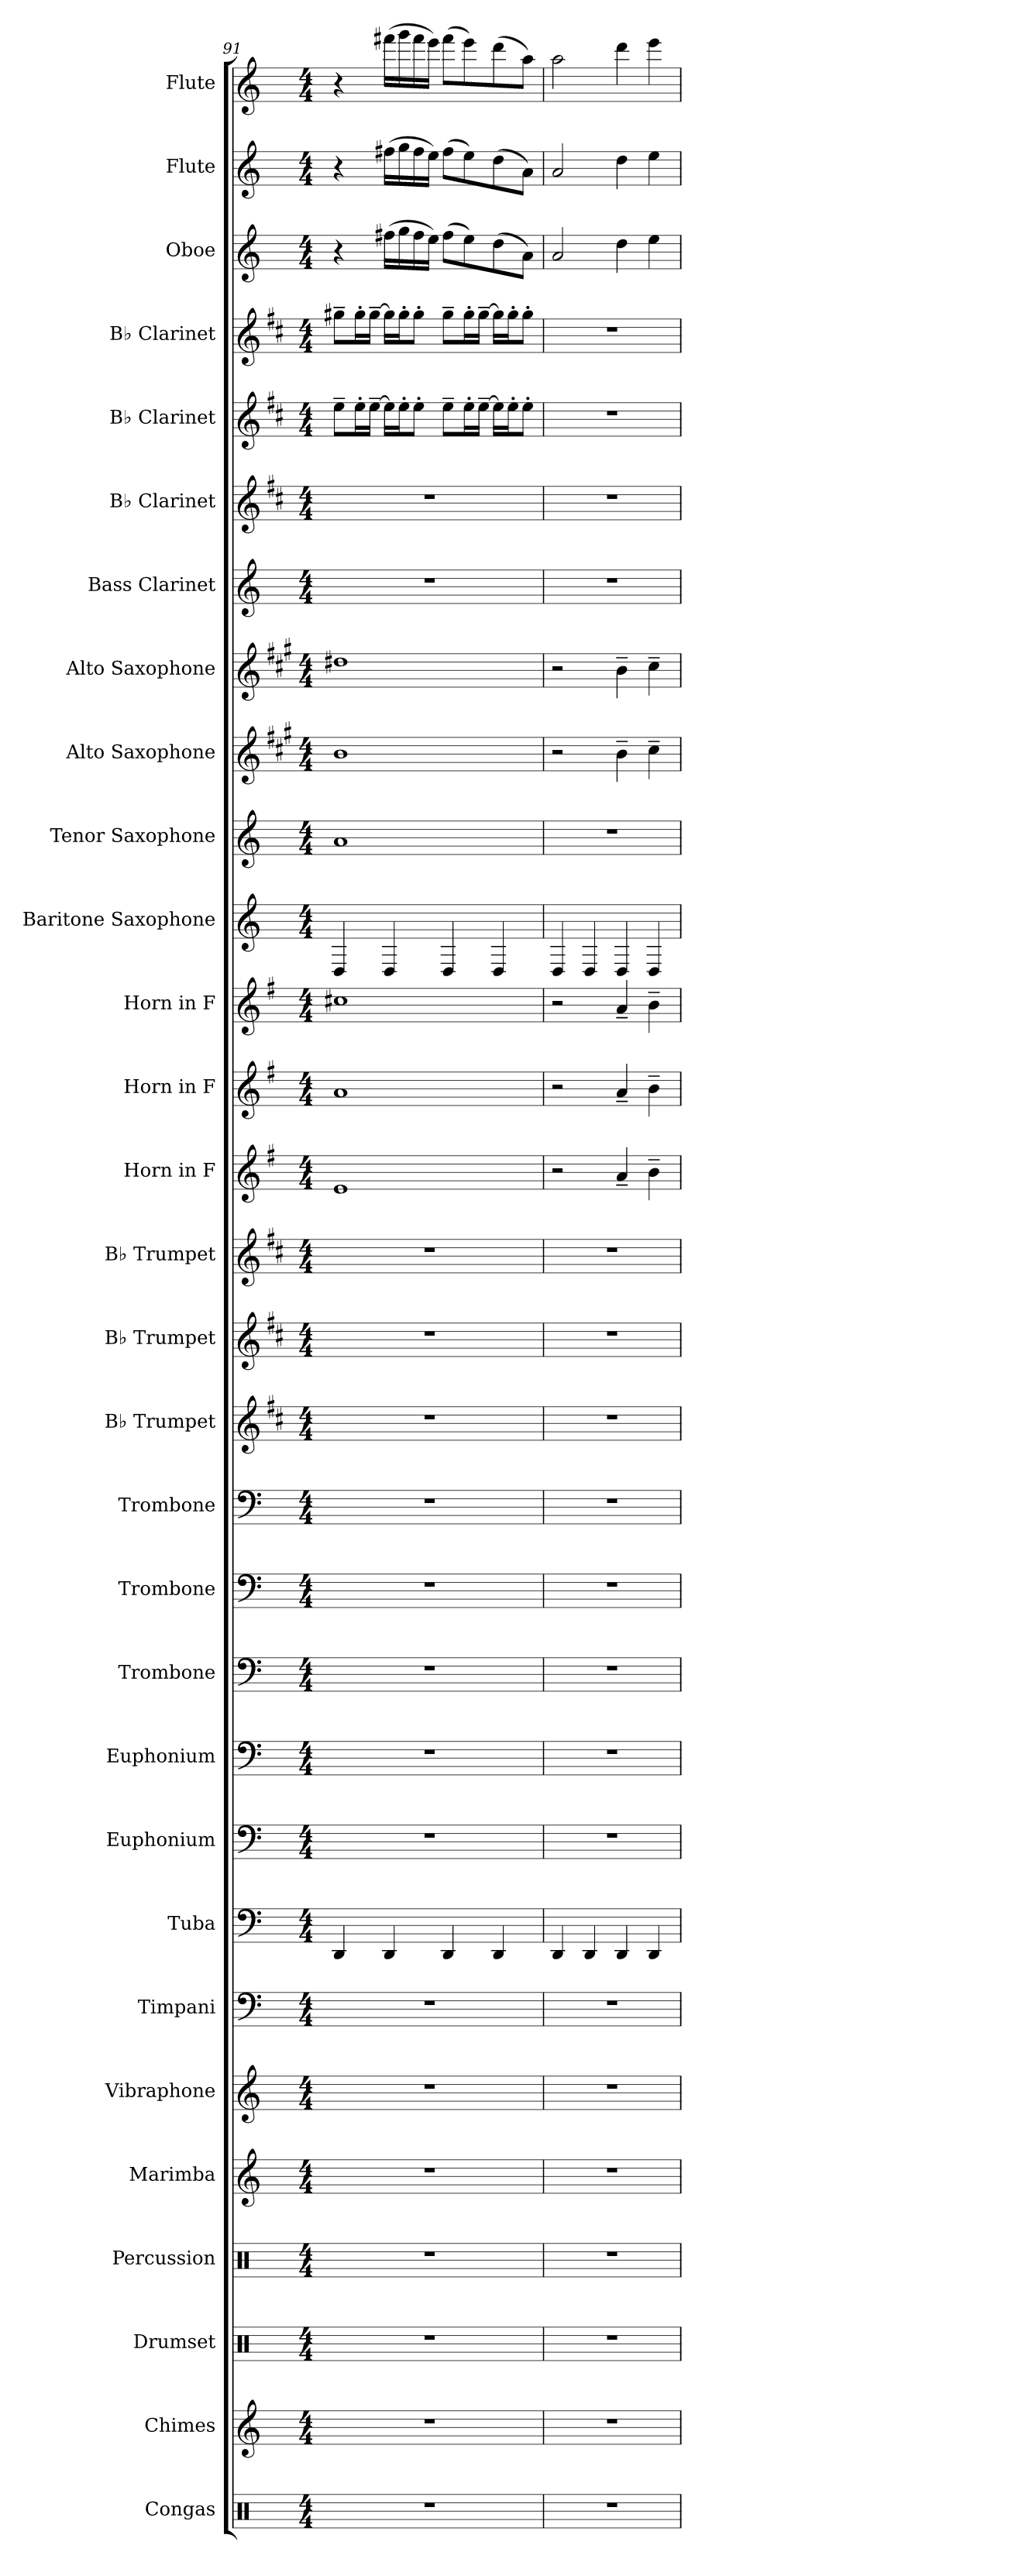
**kern	**kern	**kern	**kern	**kern	**kern	**kern	**kern	**kern	**kern	**kern	**kern	**kern	**kern	**kern	**kern	**kern	**kern	**kern	**kern	**kern	**kern	**kern	**kern	**kern	**kern	**kern	**kern	**kern	**kern
*part30	*part29	*part28	*part27	*part26	*part25	*part24	*part23	*part22	*part21	*part20	*part19	*part18	*part17	*part16	*part15	*part14	*part13	*part12	*part11	*part10	*part9	*part8	*part7	*part6	*part5	*part4	*part3	*part2	*part1
*staff30	*staff29	*staff28	*staff27	*staff26	*staff25	*staff24	*staff23	*staff22	*staff21	*staff20	*staff19	*staff18	*staff17	*staff16	*staff15	*staff14	*staff13	*staff12	*staff11	*staff10	*staff9	*staff8	*staff7	*staff6	*staff5	*staff4	*staff3	*staff2	*staff1
*I"Congas	*I"Chimes	*I"Drumset	*I"Percussion	*I"Marimba	*I"Vibraphone	*I"Timpani	*I"Tuba	*I"Euphonium	*I"Euphonium	*I"Trombone	*I"Trombone	*I"Trombone	*I"B♭ Trumpet	*I"B♭ Trumpet	*I"B♭ Trumpet	*I"Horn in F	*I"Horn in F	*I"Horn in F	*I"Baritone Saxophone	*I"Tenor Saxophone	*I"Alto Saxophone	*I"Alto Saxophone	*I"Bass Clarinet	*I"B♭ Clarinet	*I"B♭ Clarinet	*I"B♭ Clarinet	*I"Oboe	*I"Flute	*I"Flute
*I'Con.	*I'Cme.	*I'D. Set	*I'Perc.	*I'Mrm.	*I'Vib.	*I'Timp.	*I'Tba.	*I'Euph.	*I'Euph.	*I'Tbn.	*I'Tbn.	*I'Tbn.	*I'B♭ Tpt.	*I'B♭ Tpt.	*I'B♭ Tpt.	*	*	*	*I'Bar. Sax.	*I'T. Sax.	*I'A. Sax.	*I'A. Sax.	*I'B. Cl.	*I'B♭ Cl.	*I'B♭ Cl.	*I'B♭ Cl.	*I'Ob.	*I'Fl.	*I'Fl.
*clefX	*clefG2	*clefX	*clefX	*clefG2	*clefG2	*clefF4	*clefF4	*clefF4	*clefF4	*clefF4	*clefF4	*clefF4	*clefG2	*clefG2	*clefG2	*clefG2	*clefG2	*clefG2	*clefG2	*clefG2	*clefG2	*clefG2	*clefG2	*clefG2	*clefG2	*clefG2	*clefG2	*clefG2	*clefG2
*	*	*	*	*	*	*	*	*	*	*	*	*	*ITrd1c2	*ITrd1c2	*ITrd1c2	*ITrd4c7	*ITrd4c7	*ITrd4c7	*ITrd12c21	*ITrd8c14	*ITrd5c9	*ITrd5c9	*ITrd8c14	*ITrd1c2	*ITrd1c2	*ITrd1c2	*	*	*
*k[]	*k[]	*k[]	*k[]	*k[]	*k[]	*k[]	*k[]	*k[]	*k[]	*k[]	*k[]	*k[]	*k[]	*k[]	*k[]	*k[]	*k[]	*k[]	*k[]	*k[]	*k[]	*k[]	*k[]	*k[]	*k[]	*k[]	*k[]	*k[]	*k[]
*M4/4	*M4/4	*M4/4	*M4/4	*M4/4	*M4/4	*M4/4	*M4/4	*M4/4	*M4/4	*M4/4	*M4/4	*M4/4	*M4/4	*M4/4	*M4/4	*M4/4	*M4/4	*M4/4	*M4/4	*M4/4	*M4/4	*M4/4	*M4/4	*M4/4	*M4/4	*M4/4	*M4/4	*M4/4	*M4/4
=91	=91	=91	=91	=91	=91	=91	=91	=91	=91	=91	=91	=91	=91	=91	=91	=91	=91	=91	=91	=91	=91	=91	=91	=91	=91	=91	=91	=91	=91
1r	1r	1r	1r	1r	1r	1r	4DD/	1r	1r	1r	1r	1r	1r	1r	1r	1A	1d	1f#X	4DD/	1A	1d	1f#X	1r	1r	8dd~\L	8ff#X~\L	4r	4r	4r
.	.	.	.	.	.	.	.	.	.	.	.	.	.	.	.	.	.	.	.	.	.	.	.	.	16dd'\L	16ff#'\L	.	.	.
.	.	.	.	.	.	.	.	.	.	.	.	.	.	.	.	.	.	.	.	.	.	.	.	.	[16dd~\JJ	[16ff#~\JJ	.	.	.
.	.	.	.	.	.	.	4DD/	.	.	.	.	.	.	.	.	.	.	.	4DD/	.	.	.	.	.	16dd\LL]	16ff#\LL]	(>16ff#X\LL	(>16ff#X\LL	(>16fff#X\LL
.	.	.	.	.	.	.	.	.	.	.	.	.	.	.	.	.	.	.	.	.	.	.	.	.	16dd'\J	16ff#'\J	16gg\	16gg\	16ggg\
.	.	.	.	.	.	.	.	.	.	.	.	.	.	.	.	.	.	.	.	.	.	.	.	.	8dd'\J	8ff#'\J	16ff#\	16ff#\	16fff#\
.	.	.	.	.	.	.	.	.	.	.	.	.	.	.	.	.	.	.	.	.	.	.	.	.	.	.	16ee\JJ)	16ee\JJ)	16eee\JJ)
.	.	.	.	.	.	.	4DD/	.	.	.	.	.	.	.	.	.	.	.	4DD/	.	.	.	.	.	8dd~\L	8ff#~\L	(>8ff#\L	(>8ff#\L	(>8fff#\L
.	.	.	.	.	.	.	.	.	.	.	.	.	.	.	.	.	.	.	.	.	.	.	.	.	16dd'\L	16ff#'\L	8ee\)	8ee\)	8eee\)
.	.	.	.	.	.	.	.	.	.	.	.	.	.	.	.	.	.	.	.	.	.	.	.	.	[16dd~\JJ	[16ff#~\JJ	.	.	.
.	.	.	.	.	.	.	4DD/	.	.	.	.	.	.	.	.	.	.	.	4DD/	.	.	.	.	.	16dd\LL]	16ff#\LL]	(>8dd\	(>8dd\	(>8ddd\
.	.	.	.	.	.	.	.	.	.	.	.	.	.	.	.	.	.	.	.	.	.	.	.	.	16dd'\J	16ff#'\J	.	.	.
.	.	.	.	.	.	.	.	.	.	.	.	.	.	.	.	.	.	.	.	.	.	.	.	.	8dd'\J	8ff#'\J	8a\J)	8a\J)	8aa\J)
=92	=92	=92	=92	=92	=92	=92	=92	=92	=92	=92	=92	=92	=92	=92	=92	=92	=92	=92	=92	=92	=92	=92	=92	=92	=92	=92	=92	=92	=92
1r	1r	1r	1r	1r	1r	1r	4DD/	1r	1r	1r	1r	1r	1r	1r	1r	2r	2r	2r	4DD/	1r	2r	2r	1r	1r	1r	1r	2a/	2a/	2aa\
.	.	.	.	.	.	.	4DD/	.	.	.	.	.	.	.	.	.	.	.	4DD/	.	.	.	.	.	.	.	.	.	.
.	.	.	.	.	.	.	4DD/	.	.	.	.	.	.	.	.	4d~/	4d~/	4d~/	4DD/	.	4d~\	4d~\	.	.	.	.	4dd\	4dd\	4ddd\
.	.	.	.	.	.	.	4DD/	.	.	.	.	.	.	.	.	4e~\	4e~\	4e~\	4DD/	.	4e~\	4e~\	.	.	.	.	4ee\	4ee\	4eee\
=	=	=	=	=	=	=	=	=	=	=	=	=	=	=	=	=	=	=	=	=	=	=	=	=	=	=	=	=	=
*-	*-	*-	*-	*-	*-	*-	*-	*-	*-	*-	*-	*-	*-	*-	*-	*-	*-	*-	*-	*-	*-	*-	*-	*-	*-	*-	*-	*-	*-
